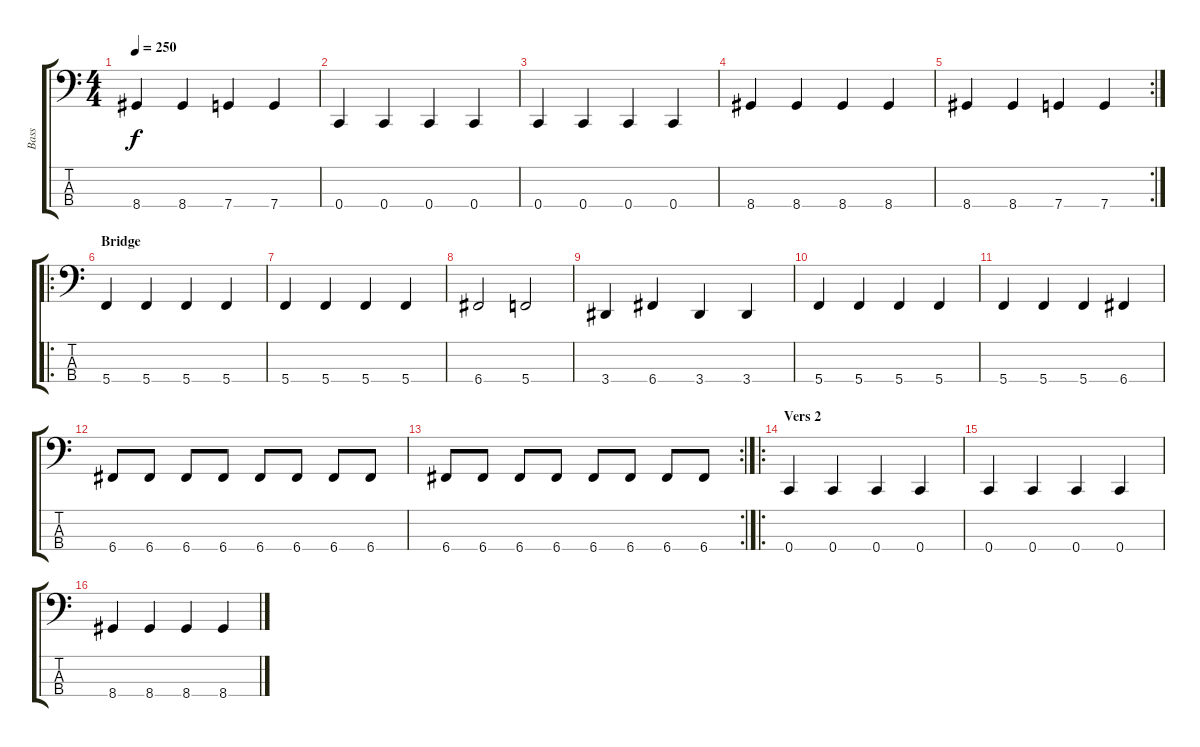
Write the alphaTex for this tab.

\track ("Bass" "Bass") {instrument electricbassfinger}
\staff {score tabs}
\tuning (Eb2 Bb1 F1 C1) {hide}
\ts (4 4)
\tempo 250
\clef f4
\ks c
8.4.4{dy f} 8.4.4 7.4.4 7.4.4 |
0.4.4 0.4.4 0.4.4 0.4.4 |
0.4.4 0.4.4 0.4.4 0.4.4 |
8.4.4 8.4.4 8.4.4 8.4.4 |
\rc 2
8.4.4 8.4.4 7.4.4 7.4.4 |
\ro
\section ("" "Bridge")
5.4.4 5.4.4 5.4.4 5.4.4 |
5.4.4 5.4.4 5.4.4 5.4.4 |
6.4.2 5.4.2 |
3.4.4 6.4.4 3.4.4 3.4.4 |
5.4.4 5.4.4 5.4.4 5.4.4 |
5.4.4 5.4.4 5.4.4 6.4.4 |
6.4.8 6.4.8 6.4.8 6.4.8 6.4.8 6.4.8 6.4.8 6.4.8 |
\rc 2
6.4.8 6.4.8 6.4.8 6.4.8 6.4.8 6.4.8 6.4.8 6.4.8 |
\ro
\section ("" "Vers 2")
0.4.4 0.4.4 0.4.4 0.4.4 |
0.4.4 0.4.4 0.4.4 0.4.4 |
8.4.4 8.4.4 8.4.4 8.4.4
